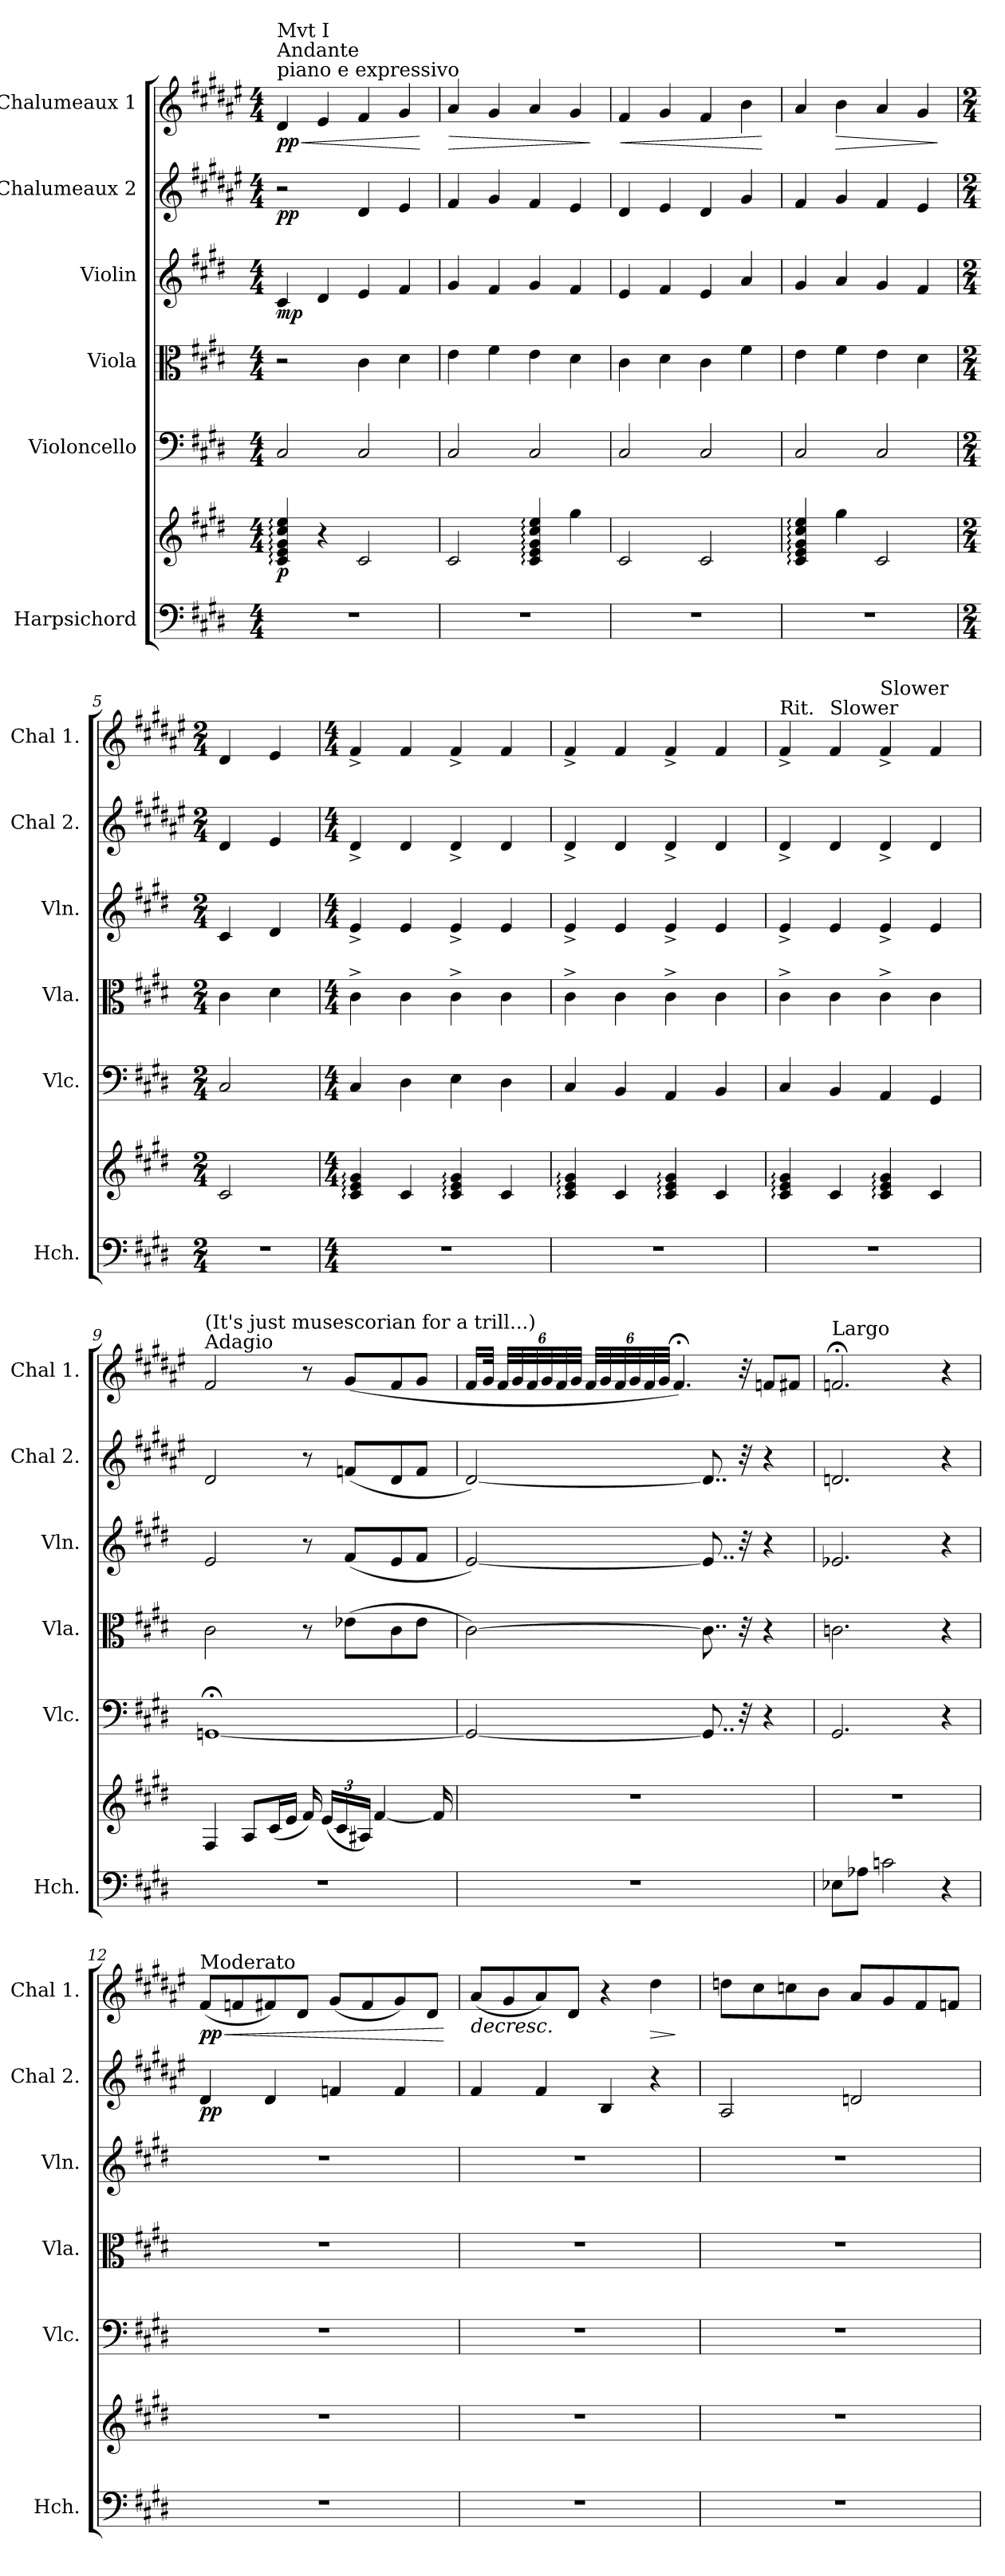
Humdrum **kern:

**kern	**kern	**dynam	**kern	**kern	**kern	**dynam	**kern	**dynam	**kern	**dynam
*part6	*part6	*part6	*part5	*part4	*part3	*part3	*part2	*part2	*part1	*part1
*staff7	*staff6	*staff6/7	*staff5	*staff4	*staff3	*staff3	*staff2	*staff2	*staff1	*staff1
*I"Harpsichord	*	*	*I"Violoncello	*I"Viola	*I"Violin	*	*I"Chalumeaux 2	*	*I"Chalumeaux 1	*
*I'Hch.	*	*	*I'Vlc.	*I'Vla.	*I'Vln.	*	*I'Chal 2.	*	*I'Chal 1.	*
*clefF4	*clefG2	*	*clefF4	*clefC3	*clefG2	*	*clefG2	*	*clefG2	*
*	*	*	*	*	*	*	*ITrd1c2	*	*ITrd1c2	*
*k[f#c#g#d#]	*k[f#c#g#d#]	*	*k[f#c#g#d#]	*k[f#c#g#d#]	*k[f#c#g#d#]	*	*k[f#c#g#d#]	*	*k[f#c#g#d#]	*
*E:	*E:	*	*E:	*E:	*E:	*	*E:	*	*E:	*
*M4/4	*M4/4	*	*M4/4	*M4/4	*M4/4	*	*M4/4	*	*M4/4	*
=1	=1	=1	=1	=1	=1	=1	=1	=1	=1	=1
!	!	!	!	!	!	!	!	!	!LO:TX:a:t=piano e expressivo	!
!	!	!	!	!	!	!	!	!	!LO:TX:a:t=Andante	!
!	!	!	!	!	!	!	!	!	!LO:TX:a:t=Mvt I	!
!	!	!LO:DY:b	!	!	!	!LO:DY:b	!	!LO:DY:b	!	!LO:HP:b
!	!	!	!	!	!	!	!	!	!	!LO:DY:n=1:b
1r	4c#/: 4e/: 4g#/: 4cc#/: 4ee/:	p	2C#/	2r	4c#/	mp	2r	pp	4c#/	< pp
.	4r	.	.	.	4d#/	.	.	.	4d#/	.
.	2c#/	.	2C#/	4c#\	4e/	.	4c#/	.	4e/	.
.	.	.	.	4d#\	4f#/	.	4d#/	.	4f#/	.
.	.	.	.	.	.	.	.	.	.	[
=2	=2	=2	=2	=2	=2	=2	=2	=2	=2	=2
!	!	!	!	!	!	!	!	!	!	!LO:HP:b
1r	2c#/	.	2C#/	4e\	4g#/	.	4e/	.	4g#/	>
.	.	.	.	4f#\	4f#/	.	4f#/	.	4f#/	.
.	4c#/: 4e/: 4g#/: 4cc#/: 4ee/:	.	2C#/	4e\	4g#/	.	4e/	.	4g#/	.
.	4gg#\	.	.	4d#\	4f#/	.	4d#/	.	4f#/	.
.	.	.	.	.	.	.	.	.	.	]
=3	=3	=3	=3	=3	=3	=3	=3	=3	=3	=3
!	!	!	!	!	!	!	!	!	!	!LO:HP:b
1r	2c#/	.	2C#/	4c#\	4e/	.	4c#/	.	4e/	<
.	.	.	.	4d#\	4f#/	.	4d#/	.	4f#/	.
.	2c#/	.	2C#/	4c#\	4e/	.	4c#/	.	4e/	.
.	.	.	.	4f#\	4a/	.	4f#/	.	4a\	.
.	.	.	.	.	.	.	.	.	.	[
=4	=4	=4	=4	=4	=4	=4	=4	=4	=4	=4
1r	4c#/: 4e/: 4g#/: 4cc#/: 4ee/:	.	2C#/	4e\	4g#/	.	4e/	.	4g#/	.
!	!	!	!	!	!	!	!	!	!	!LO:HP:b
.	4gg#\	.	.	4f#\	4a/	.	4f#/	.	4a\	>
.	2c#/	.	2C#/	4e\	4g#/	.	4e/	.	4g#/	.
.	.	.	.	4d#\	4f#/	.	4d#/	.	4f#/	.
.	.	.	.	.	.	.	.	.	.	]
=5	=5	=5	=5	=5	=5	=5	=5	=5	=5	=5
*M2/4	*M2/4	*	*M2/4	*M2/4	*M2/4	*	*M2/4	*	*M2/4	*
2r	2c#/	.	2C#/	4c#\	4c#/	.	4c#/	.	4c#/	.
.	.	.	.	4d#\	4d#/	.	4d#/	.	4d#/	.
=6	=6	=6	=6	=6	=6	=6	=6	=6	=6	=6
*M4/4	*M4/4	*	*M4/4	*M4/4	*M4/4	*	*M4/4	*	*M4/4	*
1r	4c#/: 4e/: 4g#/:	.	4C#/	4c#^\	4e^/	.	4c#^/	.	4e^/	.
.	4c#/	.	4D#\	4c#\	4e/	.	4c#/	.	4e/	.
.	4c#/: 4e/: 4g#/:	.	4E\	4c#^\	4e^/	.	4c#^/	.	4e^/	.
.	4c#/	.	4D#\	4c#\	4e/	.	4c#/	.	4e/	.
!!LO:PB:g=z
=7	=7	=7	=7	=7	=7	=7	=7	=7	=7	=7
1r	4c#/: 4e/: 4g#/:	.	4C#/	4c#^\	4e^/	.	4c#^/	.	4e^/	.
.	4c#/	.	4BB/	4c#\	4e/	.	4c#/	.	4e/	.
.	4c#/: 4e/: 4g#/:	.	4AA/	4c#^\	4e^/	.	4c#^/	.	4e^/	.
.	4c#/	.	4BB/	4c#\	4e/	.	4c#/	.	4e/	.
=8	=8	=8	=8	=8	=8	=8	=8	=8	=8	=8
!	!	!	!	!	!	!	!	!	!LO:TX:a:t=Rit.	!
1r	4c#/: 4e/: 4g#/:	.	4C#/	4c#^\	4e^/	.	4c#^/	.	4e^/	.
!	!	!	!	!	!	!	!	!	!LO:TX:a:t=Slower	!
.	4c#/	.	4BB/	4c#\	4e/	.	4c#/	.	4e/	.
!	!	!	!	!	!	!	!	!	!LO:TX:a:t=Slower	!
.	4c#/: 4e/: 4g#/:	.	4AA/	4c#^\	4e^/	.	4c#^/	.	4e^/	.
.	4c#/	.	4GG#/	4c#\	4e/	.	4c#/	.	4e/	.
=9	=9	=9	=9	=9	=9	=9	=9	=9	=9	=9
!	!	!	!	!	!	!	!	!	!LO:TX:a:t=Adagio	!
!	!	!	!	!	!	!	!	!	!LO:TX:a:t=(It's just musescorian for a trill...)	!
1r	4F#/	.	[1GGn;<	2c#\	2e/	.	2c#/	.	2e/	.
.	8A/L	.	.	.	.	.	.	.	.	.
.	(16c#/L	.	.	.	.	.	.	.	.	.
.	16e/JJ	.	.	.	.	.	.	.	.	.
.	16f#/)	.	.	8r	8r	.	8r	.	8r	.
*	*Xbrackettup	*	*	*	*	*	*	*	*	*
.	(24e/LL	.	.	.	.	.	.	.	.	.
.	24c#/	.	.	.	.	.	.	.	.	.
.	.	.	.	(8e-X\L	(8f#/L	.	(8e-X/L	.	(8f#/L	.
.	24A#X/JJ)	.	.	.	.	.	.	.	.	.
.	[4f#/	.	.	.	.	.	.	.	.	.
.	.	.	.	8c#\	8e/	.	8c#/	.	8e/	.
.	.	.	.	8e-\J	8f#/J	.	8e-/J	.	8f#/J	.
.	16f#/]	.	.	.	.	.	.	.	.	.
!!LO:PB:g=z
=10	=10	=10	=10	=10	=10	=10	=10	=10	=10	=10
1r	1r	.	2GG/_	[2c#\)	[2e/)	.	[2c#/)	.	16e/LL	.
.	.	.	.	.	.	.	.	.	32f#/JJk	.
*	*	*	*	*	*	*	*	*	*Xbrackettup	*
.	.	.	.	.	.	.	.	.	48e/LLL	.
.	.	.	.	.	.	.	.	.	48f#/	.
.	.	.	.	.	.	.	.	.	48e/	.
.	.	.	.	.	.	.	.	.	48f#/	.
.	.	.	.	.	.	.	.	.	48e/	.
.	.	.	.	.	.	.	.	.	48f#/JJJ	.
.	.	.	.	.	.	.	.	.	48e/LLL	.
.	.	.	.	.	.	.	.	.	48f#/	.
.	.	.	.	.	.	.	.	.	48e/	.
.	.	.	.	.	.	.	.	.	48f#/	.
.	.	.	.	.	.	.	.	.	48e/	.
.	.	.	.	.	.	.	.	.	48f#/JJJ	.
.	.	.	.	.	.	.	.	.	4.e;</)	.
.	.	.	8..GG/]	8..c#\]	8..e/]	.	8..c#/]	.	.	.
.	.	.	32r	32r	32r	.	32r	.	32r	.
.	.	.	4r	4r	4r	.	4r	.	8e-X/L	.
.	.	.	.	.	.	.	.	.	8en/J	.
=11	=11	=11	=11	=11	=11	=11	=11	=11	=11	=11
!	!	!	!	!	!	!	!	!	!LO:TX:a:t=Largo	!
8E-X\L	1r	.	2.GG#/	2.cn\	2.e-X/	.	2.cn/	.	2.e-X;</	.
8A-X\J	.	.	.	.	.	.	.	.	.	.
2cn\	.	.	.	.	.	.	.	.	.	.
4r	.	.	4r	4r	4r	.	4r	.	4r	.
=12	=12	=12	=12	=12	=12	=12	=12	=12	=12	=12
!	!	!	!	!	!	!	!	!	!LO:TX:a:t=Moderato	!
!	!	!	!	!	!	!	!	!LO:DY:b	!	!LO:HP:b
!	!	!	!	!	!	!	!	!	!	!LO:DY:n=1:b
1r	1r	.	1r	1r	1r	.	4c#/	pp	(8e/L	< pp
.	.	.	.	.	.	.	.	.	8e-X/	.
.	.	.	.	.	.	.	4c#/	.	8en/)	.
.	.	.	.	.	.	.	.	.	8c#/J	.
.	.	.	.	.	.	.	4e-X/	.	(8f#/L	.
.	.	.	.	.	.	.	.	.	8e/	.
.	.	.	.	.	.	.	4e-/	.	8f#/)	.
.	.	.	.	.	.	.	.	.	8c#/J	.
.	.	.	.	.	.	.	.	.	.	[
!!LO:PB:g=z
=13	=13	=13	=13	=13	=13	=13	=13	=13	=13	=13
!	!	!	!	!	!	!	!	!	!	!LO:HP:b
1r	1r	.	1r	1r	1r	.	4e/	.	(8g#/L	>
.	.	.	.	.	.	.	.	.	8f#/	.
.	.	.	.	.	.	.	4e/	.	8g#/)	.
.	.	.	.	.	.	.	.	.	8c#/J	.
.	.	.	.	.	.	.	4A/	.	4r	.
!	!	!	!	!	!	!	!	!	!	!LO:HP:b
.	.	.	.	.	.	.	4r	.	4cc#\	>
.	.	.	.	.	.	.	.	.	.	] ]
=14	=14	=14	=14	=14	=14	=14	=14	=14	=14	=14
1r	1r	.	1r	1r	1r	.	2G#/	.	8ccn\L	.
.	.	.	.	.	.	.	.	.	8b\	.
.	.	.	.	.	.	.	.	.	8b-X\	.
.	.	.	.	.	.	.	.	.	8a\J	.
.	.	.	.	.	.	.	2cn/	.	8g#/L	.
.	.	.	.	.	.	.	.	.	8f#/	.
.	.	.	.	.	.	.	.	.	8e/	.
.	.	.	.	.	.	.	.	.	8e-X/J	.
=	=	=	=	=	=	=	=	=	=	=
*-	*-	*-	*-	*-	*-	*-	*-	*-	*-	*-
